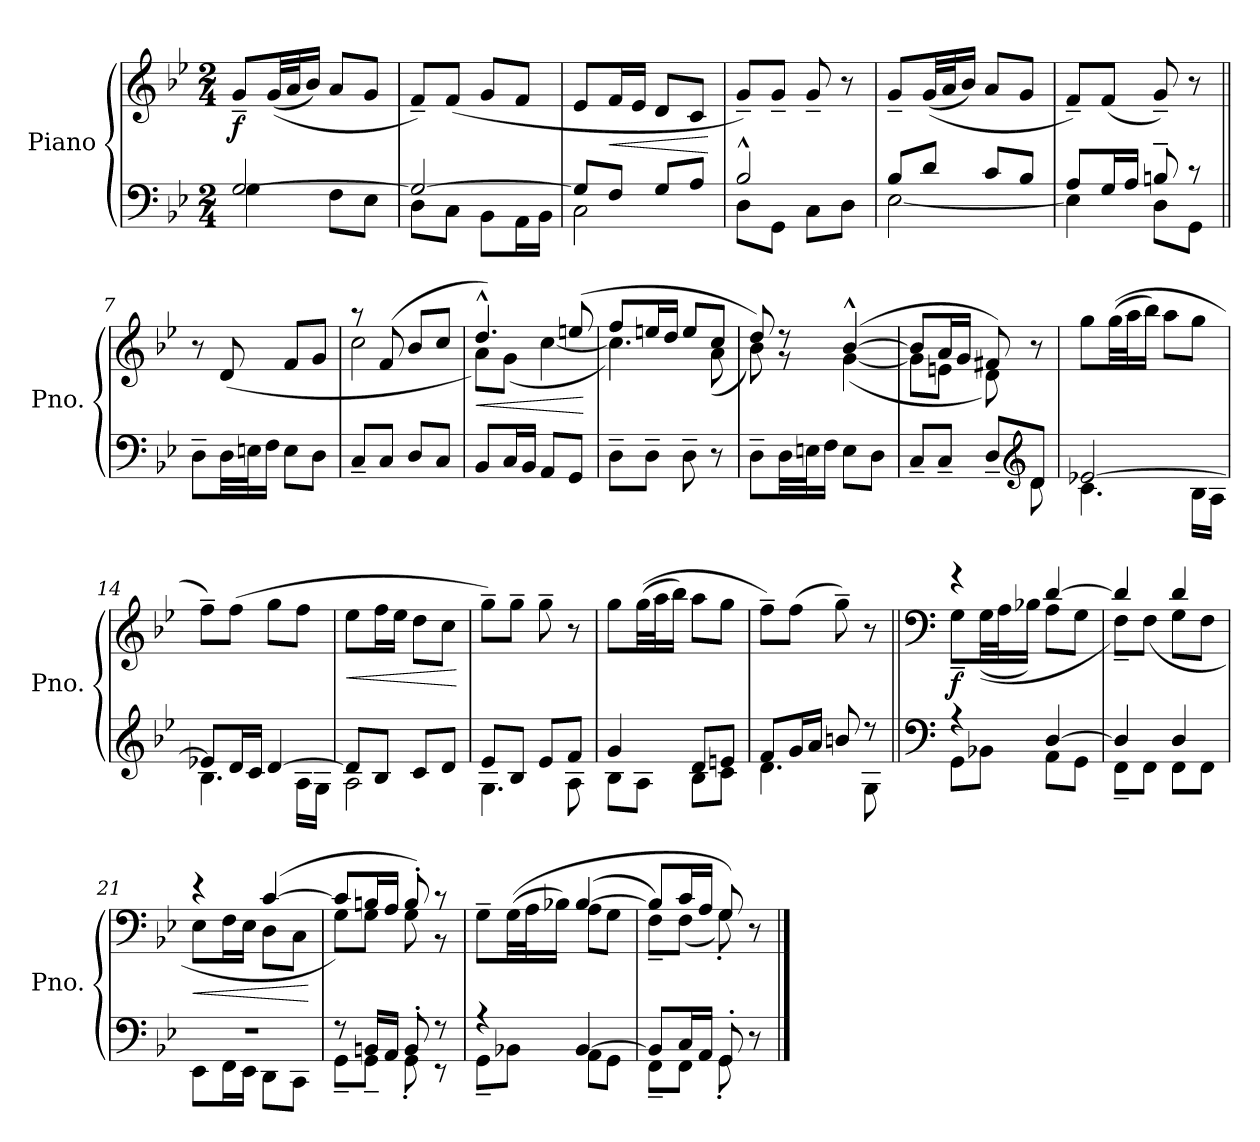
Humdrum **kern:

**kern	**kern	**dynam
*part1	*part1	*part1
*staff2	*staff1	*staff1/2
*I"Piano	*	*
*I'Pno.	*	*
*clefF4	*clefG2	*
*k[b-e-]	*k[b-e-]	*
*M2/4	*M2/4	*
*MM84	*MM84	*
=1	=1	=1
*^	*	*
!	!	!	!LO:DY:b
[2G/	4G\	8g~/L	f
.	.	(<(<32g/LL	.
.	.	32a/J	.
.	.	16b-/JJ)	.
.	8F\L	8a/L	.
.	8E-\J	8g/J	.
=2	=2	=2	=2
2G/_	8D\L	8f~/L)	.
.	8C\J	(<8f/J	.
.	8BB-\L	8g/L	.
.	16AA\L	8f/J	.
.	16BB-\JJ	.	.
=3	=3	=3	=3
8G/L]	2C\	8e-/L	.
!	!	!	!LO:HP:b
8F/J	.	16f/L	<
.	.	16e-/JJ	.
8G/L	.	8d/L	.
8A/J	.	8c/J	.
*v	*v	*	*
.	.	[
=4	=4	=4
*^	*	*
2B-^^/	8D\L	8g~/L)	.
.	8GG\J	8g~/J	.
.	8C\L	8g~/	.
.	8D\J	8r	.
!!LO:LB:g=z
=5	=5	=5	=5
8B-/L	[2E-\	8g~/L	.
8d/J	.	(<(<32g/LL	.
.	.	32a/J	.
.	.	16b-/JJ)	.
8c/L	.	8a/L	.
8B-/J	.	8g/J	.
=6	=6	=6	=6
8A/L	4E-\]	8f~/L)	.
16G/L	.	(<8f/J	.
16A/JJ	.	.	.
8Bn~/	8D\L	8g~/)	.
8r	8GG\J	8r	.
*v	*v	*	*
=7||	=7||	=7||
8D~\L	8r	.
32D\LL	(<8d/	.
32En\J	.	.
16F\JJ	.	.
8E\L	8f/L	.
8D\J	8g/J	.
=8	=8	=8
*	*^	*
8C~/L	8r	2cc\	.
8C/J	(>8f/	.	.
8D/L	8b-/L	.	.
8C/J	8cc/J	.	.
=9	=9	=9	=9
!	!	!	!LO:HP:b
8BB-/L	4.dd^^/)	8a\L)	<
16C/L	.	(<8g\J	.
16BB-/JJ	.	.	.
8AA/L	.	[4cc\	.
8GG/J	(>8een/	.	.
*	*v	*v	*
.	.	[
!!LO:LB:g=z
=10	=10	=10
*	*^	*
8D~\L	8ff/L	4.cc\])	.
8D~\J	16een/L	.	.
.	16dd/JJ	.	.
8D~\	8ee/L	.	.
8r	8cc/J	(<8a\	.
=11	=11	=11	=11
8D~\L	8dd/)	8b-\)	.
32D\LL	8r	8r	.
32En\J	.	.	.
16F\JJ	.	.	.
8E\L	(>[4b-^^/	(<[4g\	.
8D\J	.	.	.
=12	=12	=12	=12
*^	*	*	*
8C~/L	4.ryy	8b-/L]	8g\L]	.
8C~/J	.	16a/L	8en\J	.
.	.	16g/JJ	.	.
8D~Z/L	.	8f#XZ/)	8d\)	.
*clefG2	*	*	*	*
8d/J	8d\	8r	8ryy	.
*	*	*v	*v	*
=13	=13	=13	=13
[2e-X/	4.c\	8gg\L	.
.	.	(>(>32gg\LL	.
.	.	32aa\J	.
.	.	16bb-\JJ)	.
.	.	8aa\L	.
.	16B-\LL	8gg\J	.
.	16A\JJ	.	.
=14	=14	=14	=14
8e-X/L]	4.B-\	8ff~\L)	.
16d/L	.	(>8ff\J	.
16c/JJ	.	.	.
[4d/	.	8gg\L	.
.	16A\LL	8ff\J	.
.	16G\JJ	.	.
!!LO:LB:g=z
=15	=15	=15	=15
!	!	!	!LO:HP:b
8d/L]	2A\	8ee-\L	<
8B-/J	.	16ff\L	.
.	.	16ee-\JJ	.
8c/L	.	8dd\L	.
8d/J	.	8cc\J	.
*v	*v	*	*
.	.	[
=16	=16	=16
*^	*	*
8e-/L	4.G\	8gg~\L)	.
8B-/J	.	8gg~\J	.
8e-/L	.	8gg~\	.
8f/J	8A\	8r	.
=17	=17	=17	=17
4g/	8B-\L	8gg\L	.
.	8A\J	(>(>32gg\LL	.
.	.	32aa\J	.
.	.	16bb-\JJ)	.
8d/L	8B-\L	8aa\L	.
8en/J	8c\J	8gg\J	.
=18	=18	=18	=18
8f/L	4.d\	8ff~\L)	.
16g/L	.	(>8ff\J	.
16a/JJ	.	.	.
8bn/	.	8gg~\)	.
8r	8G\	8r	.
=19||	=19||	=19||	=19||
*clefF4	*	*clefF4	*
*	*	*^	*
!	!	!	!	!LO:DY:b
4r	8GG\L	4r	8G~\L	f
.	8BB-X\J	.	(<(<32G\LL	.
.	.	.	32A\J	.
.	.	.	16B-X\JJ)	.
[4D/	8AA\L	[4d/	8A\L	.
.	8GG\J	.	8G\J	.
!!LO:LB:g=z	!!
=20	=20	=20	=20	=20
4D/]	8FF~\L	4d/]	8F~\L)	.
.	8FF\J	.	(<8F\J	.
4D/	8FF\L	4d/	8G\L	.
.	8FF\J	.	8F\J	.
=21	=21	=21	=21	=21
!	!	!	!	!LO:HP:b
2r	8EE-\L	4r	8E-\L	<
.	16FF\L	.	16F\L	.
.	16EE-\JJ	.	16E-\JJ	.
.	8DD\L	(>[4c/	8D\L	.
.	8CC\J	.	8C\J	.
*v	*v	*	*	*
*	*v	*v	*
.	.	[
=22	=22	=22
*^	*^	*
8r	8GG~\L	8c/L]	8G\L)	.
16BBn/LL	8GG~\J	16Bn/L	8G\J	.
16AA/JJ	.	16A/JJ	.	.
8BB'/	8GG'\	8B'/)	8G\	.
8r	8r	8r	8r	.
=23	=23	=23	=23	=23
4r	8GG~\L	8G~\L	4ryy	.
.	8BB-X\J	(<(<32G\LL	.	.
.	.	32A\J	.	.
.	.	16B-X\JJ)	.	.
[4BB-/	8AA\L	(>[4B-/	8A\L	.
.	8GG\J	.	8G\J	.
=24	=24	=24	=24	=24
8BB-/L]	8FF~\L	8B-/L]	8F~\L)	.
16C/L	8FF\J	16c/L	(<8F\J	.
16AA/JJ	.	16A/JJ	.	.
8GG'/	8GG'\	8G/)	8G'\)	.
8r	8ryy	8r	8ryy	.
*v	*v	*	*	*
*	*v	*v	*
==	==	==
*-	*-	*-
